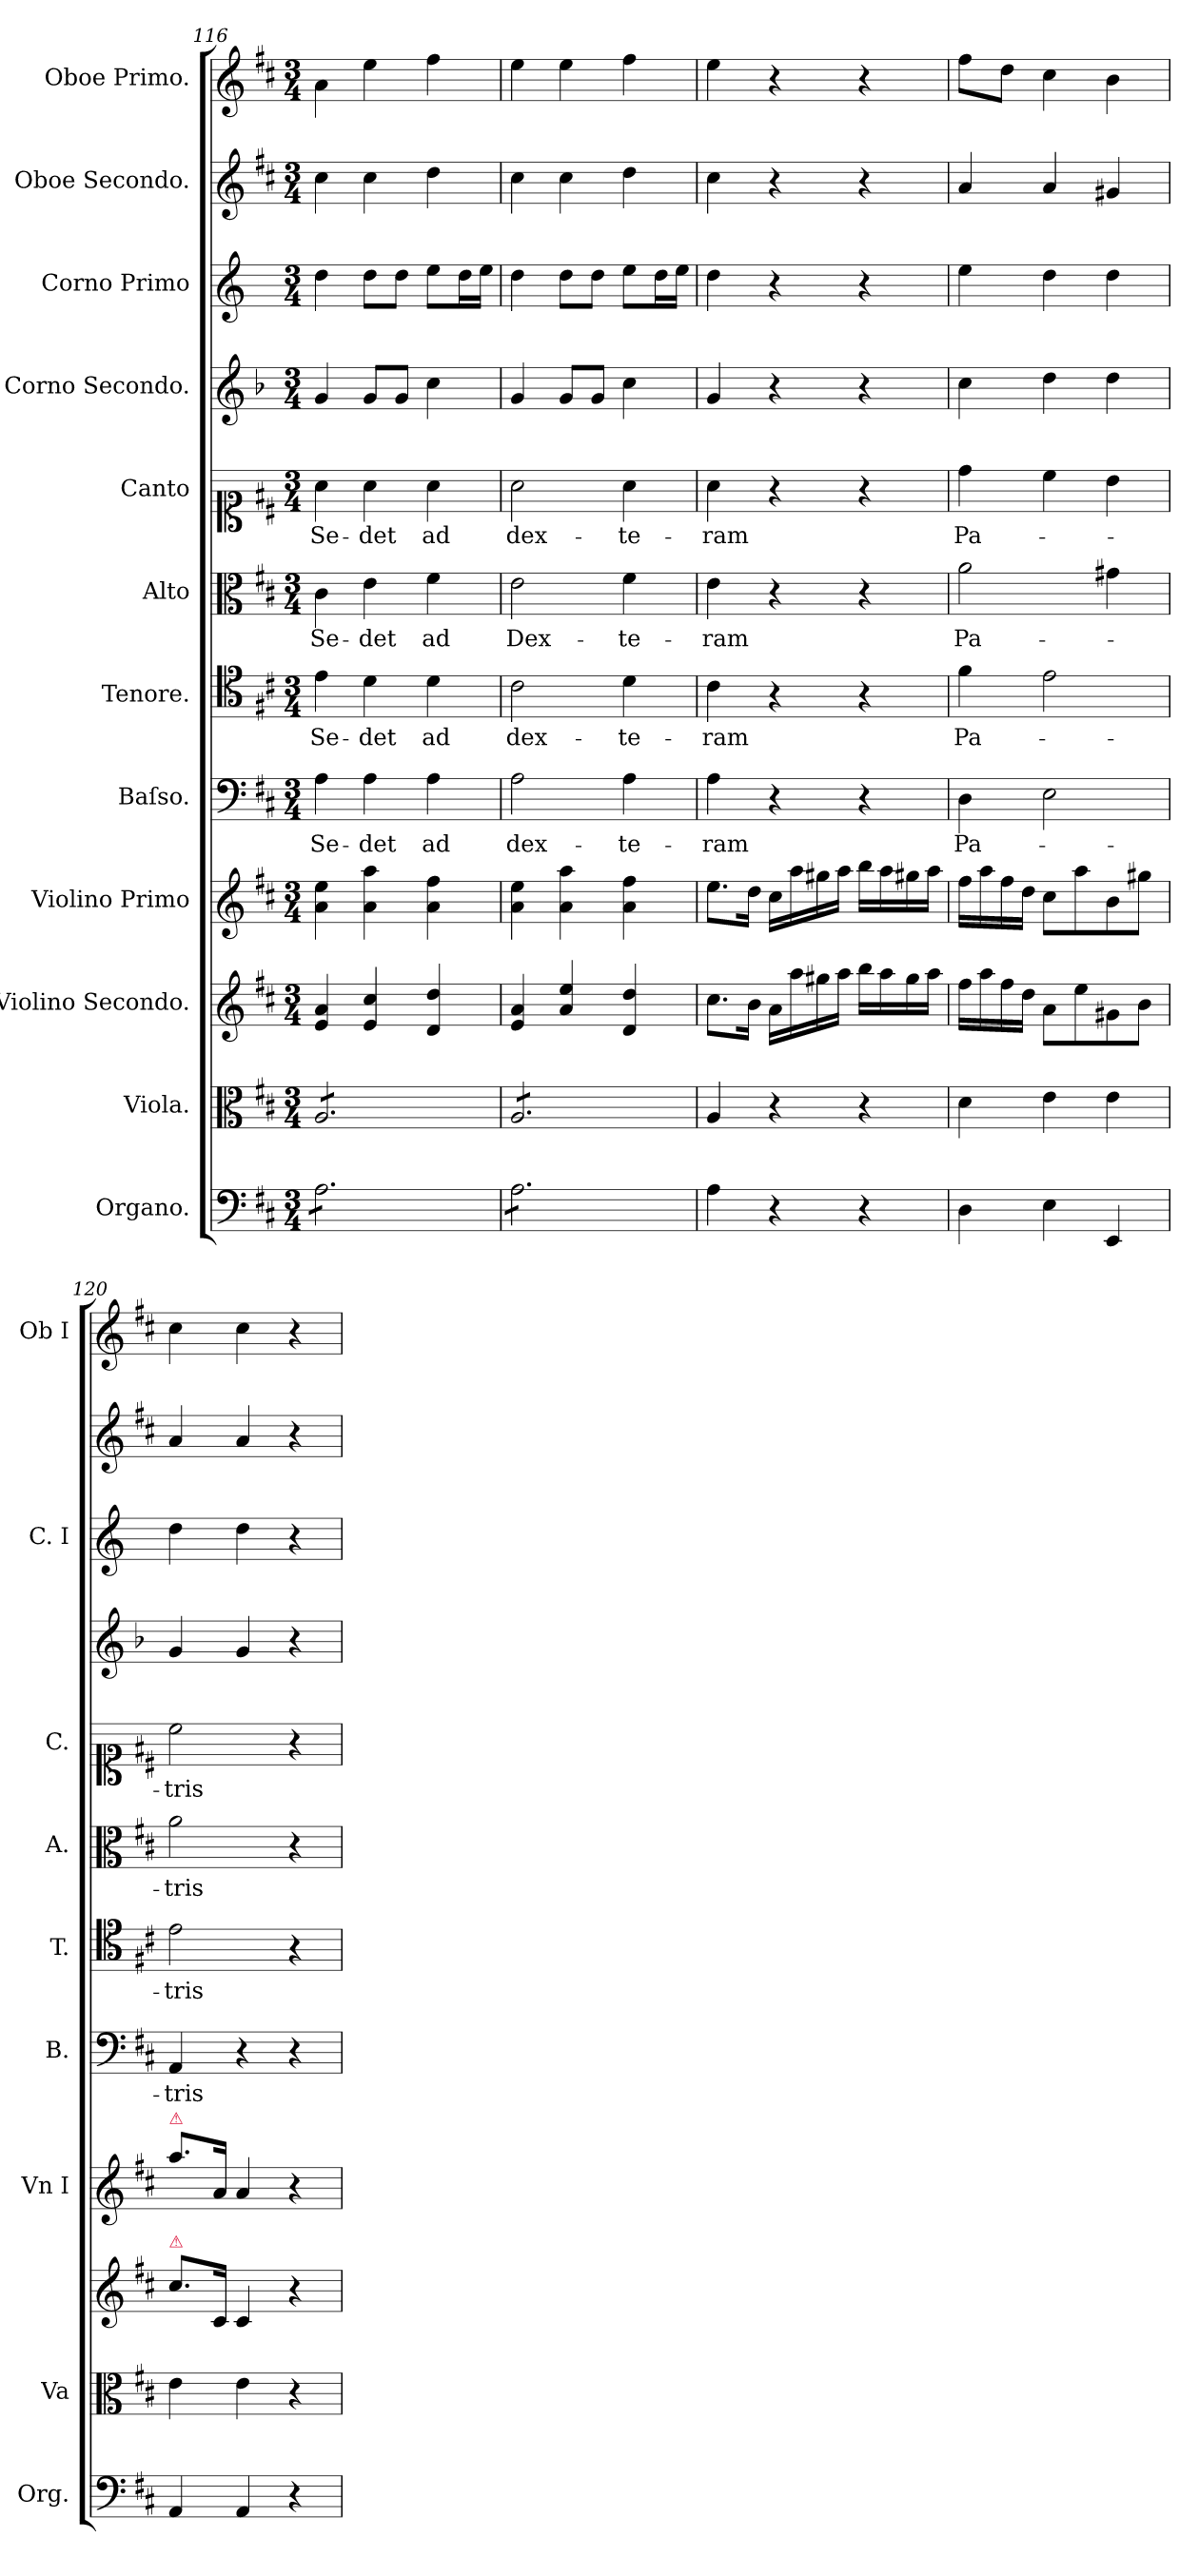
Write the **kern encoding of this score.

**kern	**kern	**kern	**kern	**kern	**text	**kern	**text	**kern	**text	**kern	**text	**kern	**kern	**kern	**kern
*part12	*part11	*part10	*part9	*part8	*part8	*part7	*part7	*part6	*part6	*part5	*part5	*part4	*part3	*part2	*part1
*staff12	*staff11	*staff10	*staff9	*staff8	*staff8	*staff7	*staff7	*staff6	*staff6	*staff5	*staff5	*staff4	*staff3	*staff2	*staff1
*I"Organo.	*I"Viola.	*I"Violino Secondo.	*I"Violino Primo	*I"Baſso.	*	*I"Tenore.	*	*I"Alto	*	*I"Canto	*	*I"Corno Secondo.	*I"Corno Primo	*I"Oboe Secondo.	*I"Oboe Primo.
*I'Org.	*I'Va	*	*I'Vn I	*I'B.	*	*I'T.	*	*I'A.	*	*I'C.	*	*	*I'C. I	*	*I'Ob I
*clefF4	*clefC3	*clefG2	*clefG2	*clefF4	*	*clefC4	*	*clefC3	*	*clefC1	*	*clefG2	*clefG2	*clefG2	*clefG2
*k[f#c#]	*k[f#c#]	*k[f#c#]	*k[f#c#]	*k[f#c#]	*	*k[f#c#]	*	*k[f#c#]	*	*k[f#c#]	*	*k[b-]	*k[]	*k[f#c#]	*k[f#c#]
*M3/4	*M3/4	*M3/4	*M3/4	*M3/4	*	*M3/4	*	*M3/4	*	*M3/4	*	*M3/4	*M3/4	*M3/4	*M3/4
=116	=116	=116	=116	=116	=116	=116	=116	=116	=116	=116	=116	=116	=116	=116	=116
*tremolo	*	*	*	*	*	*	*	*	*	*	*	*	*	*	*
*	*tremolo	*	*	*	*	*	*	*	*	*	*	*	*	*	*
8A\L	8A/L	4e/ 4a/	4a\ 4ee\	4A\	Se-	4e\	Se-	4c#\	Se-	4a\	Se-	4g/	4dd\	4cc#\	4a\
8A\	8A/	.	.	.	.	.	.	.	.	.	.	.	.	.	.
8A\	8A/	4e/ 4cc#/	4a\ 4aa\	4A\	-det	4d\	-det	4e\	-det	4a\	-det	8g/L	8dd\L	4cc#\	4ee\
8A\	8A/	.	.	.	.	.	.	.	.	.	.	8g/J	8dd\J	.	.
8A\	8A/	4d/ 4dd/	4a\ 4ff#\	4A\	ad	4d\	ad	4f#\	ad	4a\	ad	4cc\	8ee\L	4dd\	4ff#\
8A\J	8A/J	.	.	.	.	.	.	.	.	.	.	.	16dd\L	.	.
.	.	.	.	.	.	.	.	.	.	.	.	.	16ee\JJ	.	.
=117	=117	=117	=117	=117	=117	=117	=117	=117	=117	=117	=117	=117	=117	=117	=117
8A\L	8A/L	4e/ 4a/	4a\ 4ee\	2A\	dex-	2c#\	dex-	2e\	Dex-	2a\	dex-	4g/	4dd\	4cc#\	4ee\
8A\	8A/	.	.	.	.	.	.	.	.	.	.	.	.	.	.
8A\	8A/	4a/ 4ee/	4a\ 4aa\	.	.	.	.	.	.	.	.	8g/L	8dd\L	4cc#\	4ee\
8A\	8A/	.	.	.	.	.	.	.	.	.	.	8g/J	8dd\J	.	.
8A\	8A/	4d/ 4dd/	4a\ 4ff#\	4A\	-te-	4d\	-te-	4f#\	-te-	4a\	-te-	4cc\	8ee\L	4dd\	4ff#\
8A\J	8A/J	.	.	.	.	.	.	.	.	.	.	.	16dd\L	.	.
*	*Xtremolo	*	*	*	*	*	*	*	*	*	*	*	*	*	*
*Xtremolo	*	*	*	*	*	*	*	*	*	*	*	*	*	*	*
.	.	.	.	.	.	.	.	.	.	.	.	.	16ee\JJ	.	.
=118	=118	=118	=118	=118	=118	=118	=118	=118	=118	=118	=118	=118	=118	=118	=118
4A\	4A/	8.cc#\L	8.ee\L	4A\	-ram	4c#\	-ram	4e\	-ram	4a\	-ram	4g/	4dd\	4cc#\	4ee\
.	.	16b\Jk	16dd\Jk	.	.	.	.	.	.	.	.	.	.	.	.
4r	4r	16a\LL	16cc#\LL	4r	.	4r	.	4r	.	4r	.	4r	4r	4r	4r
.	.	16aa\	16aa\	.	.	.	.	.	.	.	.	.	.	.	.
.	.	16gg#X\	16gg#X\	.	.	.	.	.	.	.	.	.	.	.	.
.	.	16aa\JJ	16aa\JJ	.	.	.	.	.	.	.	.	.	.	.	.
4r	4r	16bb\LL	16bb\LL	4r	.	4r	.	4r	.	4r	.	4r	4r	4r	4r
.	.	16aa\	16aa\	.	.	.	.	.	.	.	.	.	.	.	.
.	.	16gg#\	16gg#X\	.	.	.	.	.	.	.	.	.	.	.	.
.	.	16aa\JJ	16aa\JJ	.	.	.	.	.	.	.	.	.	.	.	.
=119	=119	=119	=119	=119	=119	=119	=119	=119	=119	=119	=119	=119	=119	=119	=119
4D\	4d\	16ff#\LL	16ff#\LL	4D\	Pa-	4f#\	Pa-	2a\	Pa-	4dd\	Pa-	4cc\	4ee\	4a/	8ff#\L
.	.	16aa\	16aa\	.	.	.	.	.	.	.	.	.	.	.	.
.	.	16ff#\	16ff#\	.	.	.	.	.	.	.	.	.	.	.	8dd\J
.	.	16dd\JJ	16dd\JJ	.	.	.	.	.	.	.	.	.	.	.	.
4E\	4e\	8a\L	8cc#\L	2E\	.	2e\	.	.	.	4cc#\	.	4dd\	4dd\	4a/	4cc#\
.	.	8ee\	8aa\	.	.	.	.	.	.	.	.	.	.	.	.
4EE/	4e\	8g#X\	8b\	.	.	.	.	4g#X\	.	4b\	.	4dd\	4dd\	4g#X/	4b\
.	.	8b\J	8gg#X\J	.	.	.	.	.	.	.	.	.	.	.	.
=120	=120	=120	=120	=120	=120	=120	=120	=120	=120	=120	=120	=120	=120	=120	=120
!	!	!	!LO:TX:a:color=crimson:t=⚠	!	!	!	!	!	!	!	!	!	!	!	!
!	!	!LO:TX:a:color=crimson:t=⚠	!	!	!	!	!	!	!	!	!	!	!	!	!
4AA/	4e\	8.cc#\L	8.aa\L	4AA/	-tris	2e\	-tris	2a\	-tris	2cc#\	-tris	4g/	4dd\	4a/	4cc#\
.	.	16c#/Jk	16a/Jk	.	.	.	.	.	.	.	.	.	.	.	.
4AA/	4e\	4c#/	4a/	4r	.	.	.	.	.	.	.	4g/	4dd\	4a/	4cc#\
4r	4r	4r	4r	4r	.	4r	.	4r	.	4r	.	4r	4r	4r	4r
=	=	=	=	=	=	=	=	=	=	=	=	=	=	=	=
*-	*-	*-	*-	*-	*-	*-	*-	*-	*-	*-	*-	*-	*-	*-	*-
